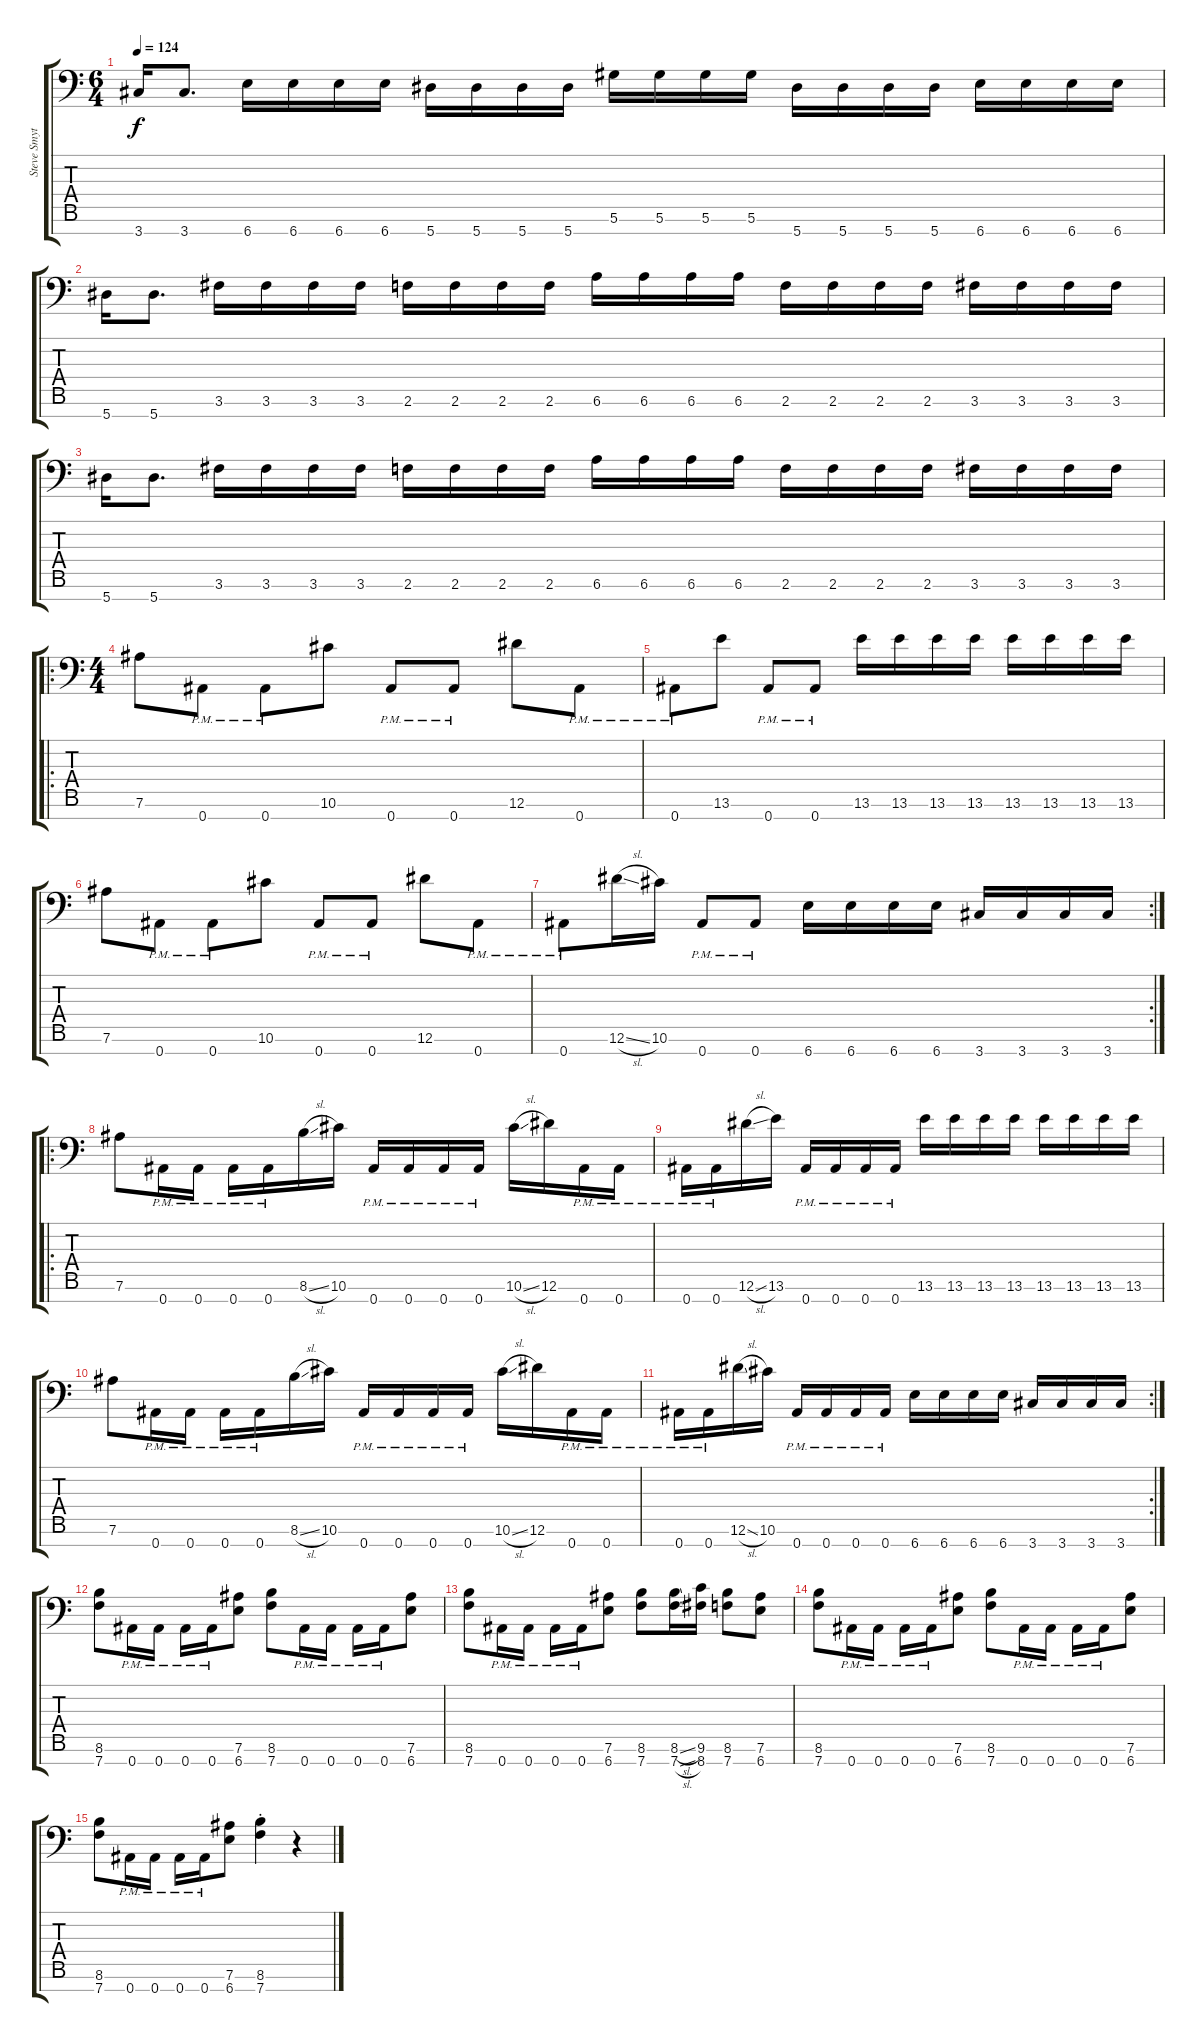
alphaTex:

\track ("Steve Smyth Rhythm" "Steve Smyt") {instrument distortionguitar}
\staff {score tabs}
\tuning (Eb4 Bb3 Gb3 Db3 Ab2 Eb2 Bb1) {hide}
\ts (6 4)
\tempo 124
\clef f4
\ks c
3.7.16{dy f} 3.7.8{d} 6.7.16 6.7.16 6.7.16 6.7.16 5.7.16 5.7.16 5.7.16 5.7.16 5.6.16 5.6.16 5.6.16 5.6.16 5.7.16 5.7.16 5.7.16 5.7.16 6.7.16 6.7.16 6.7.16 6.7.16 |
5.7.16 5.7.8{d} 3.6.16 3.6.16 3.6.16 3.6.16 2.6.16 2.6.16 2.6.16 2.6.16 6.6.16 6.6.16 6.6.16 6.6.16 2.6.16 2.6.16 2.6.16 2.6.16 3.6.16 3.6.16 3.6.16 3.6.16 |
5.7.16 5.7.8{d} 3.6.16 3.6.16 3.6.16 3.6.16 2.6.16 2.6.16 2.6.16 2.6.16 6.6.16 6.6.16 6.6.16 6.6.16 2.6.16 2.6.16 2.6.16 2.6.16 3.6.16 3.6.16 3.6.16 3.6.16 |
\ro
\ts (4 4)
7.6.8 0.7{pm}.8 0.7{pm}.8 10.6.8 0.7{pm}.8 0.7{pm}.8 12.6.8 0.7{pm}.8 |
0.7{pm}.8 13.6.8 0.7{pm}.8 0.7{pm}.8 13.6.16 13.6.16 13.6.16 13.6.16 13.6.16 13.6.16 13.6.16 13.6.16 |
7.6.8 0.7{pm}.8 0.7{pm}.8 10.6.8 0.7{pm}.8 0.7{pm}.8 12.6.8 0.7{pm}.8 |
\rc 2
0.7{pm}.8 12.6{sl}.16 10.6.16 0.7{pm}.8 0.7{pm}.8 6.7.16 6.7.16 6.7.16 6.7.16 3.7.16 3.7.16 3.7.16 3.7.16 |
\ro
7.6.8 0.7{pm}.16 0.7{pm}.16 0.7{pm}.16 0.7{pm}.16 8.6{sl}.16 10.6.16 0.7{pm}.16 0.7{pm}.16 0.7{pm}.16 0.7{pm}.16 10.6{sl}.16 12.6.16 0.7{pm}.16 0.7{pm}.16 |
0.7{pm}.16 0.7{pm}.16 12.6{sl}.16 13.6.16 0.7{pm}.16 0.7{pm}.16 0.7{pm}.16 0.7{pm}.16 13.6.16 13.6.16 13.6.16 13.6.16 13.6.16 13.6.16 13.6.16 13.6.16 |
7.6.8 0.7{pm}.16 0.7{pm}.16 0.7{pm}.16 0.7{pm}.16 8.6{sl}.16 10.6.16 0.7{pm}.16 0.7{pm}.16 0.7{pm}.16 0.7{pm}.16 10.6{sl}.16 12.6.16 0.7{pm}.16 0.7{pm}.16 |
\rc 2
0.7{pm}.16 0.7{pm}.16 12.6{sl}.16 10.6.16 0.7{pm}.16 0.7{pm}.16 0.7{pm}.16 0.7{pm}.16 6.7.16 6.7.16 6.7.16 6.7.16 3.7.16 3.7.16 3.7.16 3.7.16 |
(8.6 7.7).8 0.7{pm}.16 0.7{pm}.16 0.7{pm}.16 0.7{pm}.16 (7.6 6.7).8 (8.6 7.7).8 0.7{pm}.16 0.7{pm}.16 0.7{pm}.16 0.7{pm}.16 (7.6 6.7).8 |
(8.6 7.7).8 0.7{pm}.16 0.7{pm}.16 0.7{pm}.16 0.7{pm}.16 (7.6 6.7).8 (8.6 7.7).8 (8.6{sl} 7.7{sl}).16 (9.6 8.7).16 (8.6 7.7).8 (7.6 6.7).8 |
(8.6 7.7).8 0.7{pm}.16 0.7{pm}.16 0.7{pm}.16 0.7{pm}.16 (7.6 6.7).8 (8.6 7.7).8 0.7{pm}.16 0.7{pm}.16 0.7{pm}.16 0.7{pm}.16 (7.6 6.7).8 |
(8.6 7.7).8 0.7{pm}.16 0.7{pm}.16 0.7{pm}.16 0.7{pm}.16 (7.6 6.7).8 (8.6{st} 7.7{st}).4 r.4
